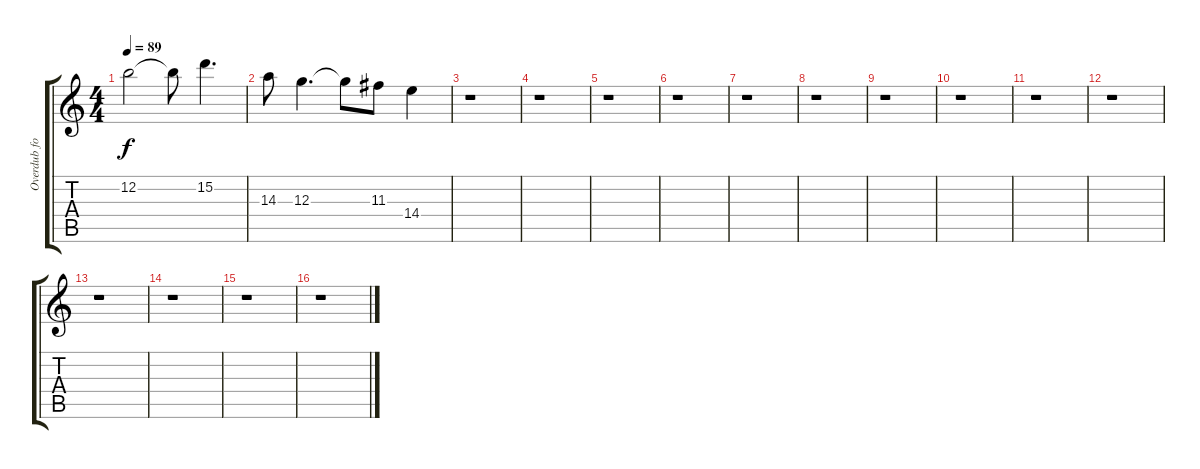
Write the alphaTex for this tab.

\track ("Overdub for solo" "Overdub fo") {instrument distortionguitar}
\staff {score tabs}
\tuning (E4 B3 G3 D3 A2 E2) {hide}
\ts (4 4)
\tempo 89
\clef g2
\ks c
12.2.2{dy f} 12.2{t}.8 15.2.4{d} |
14.3.8 12.3.4{d} 12.3{t}.8 11.3.8 14.4.4 |
r.1 |
r.1 |
r.1 |
r.1 |
r.1 |
r.1 |
r.1 |
r.1 |
r.1 |
r.1 |
r.1 |
r.1 |
r.1 |
r.1
